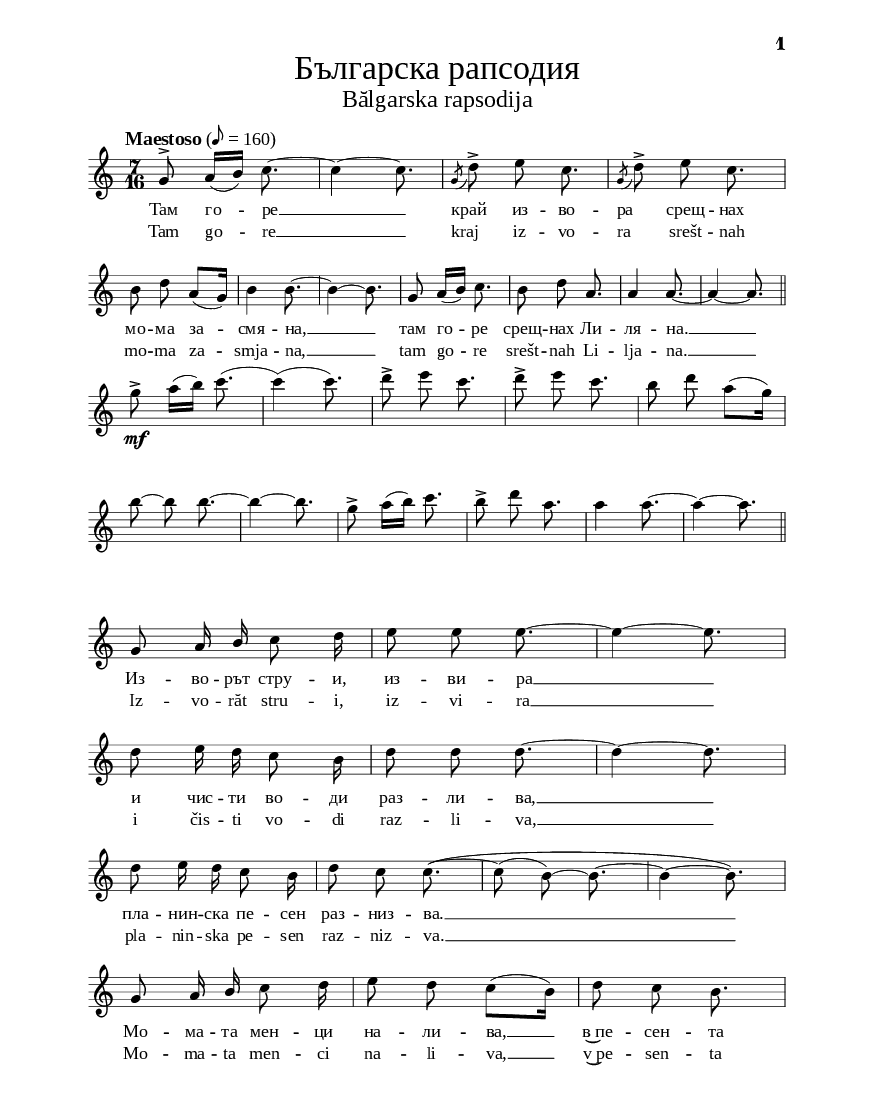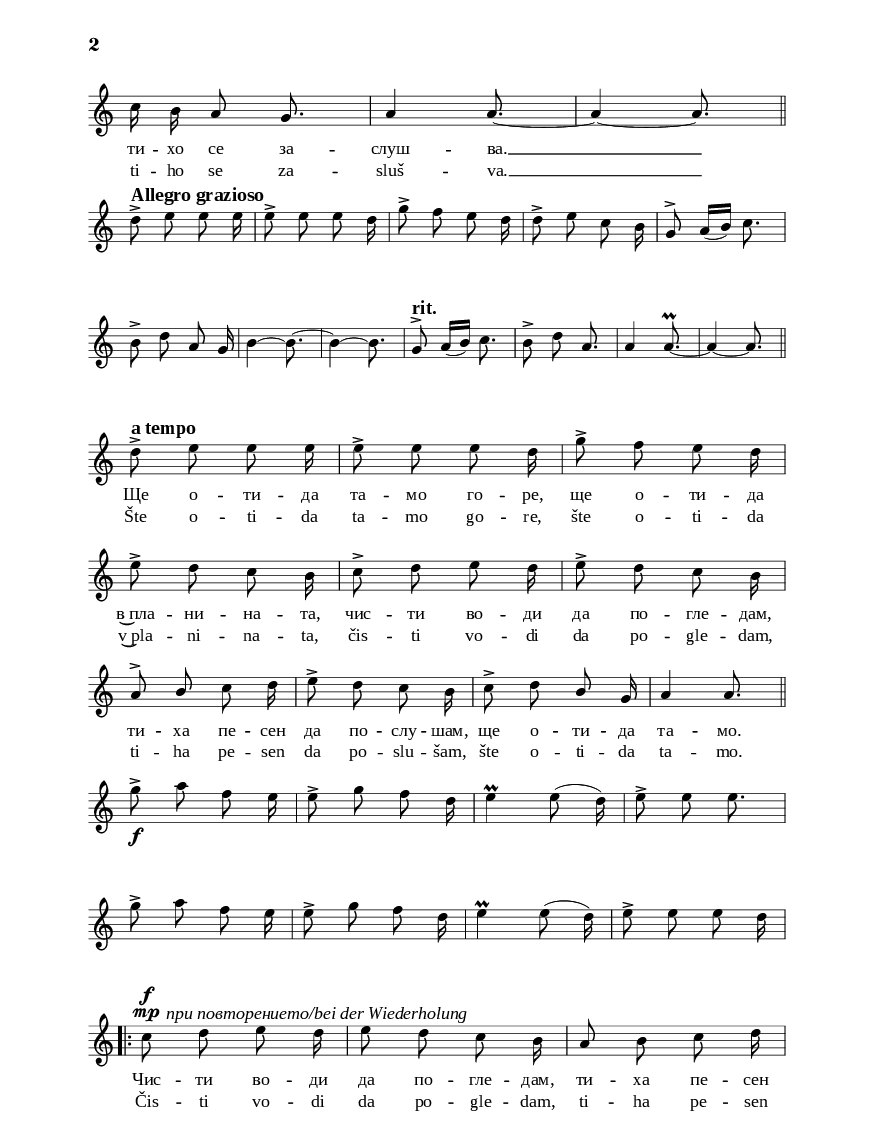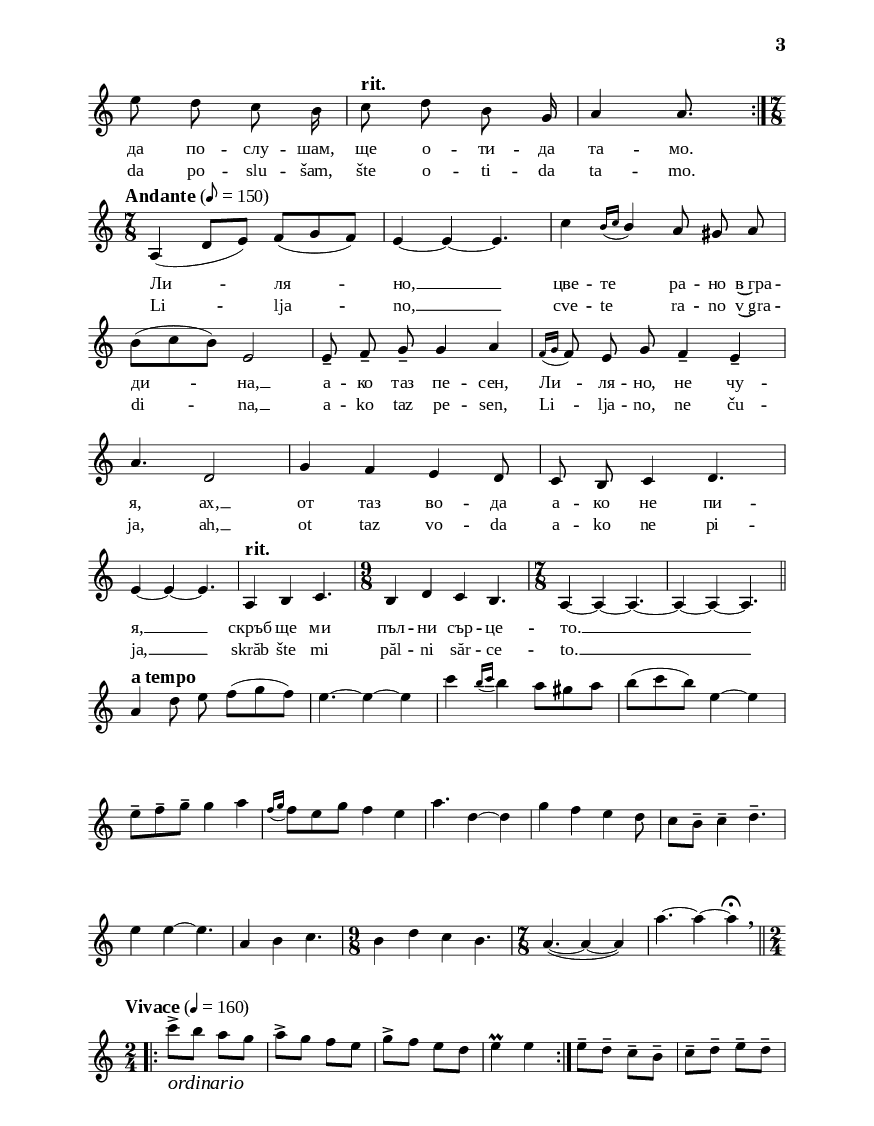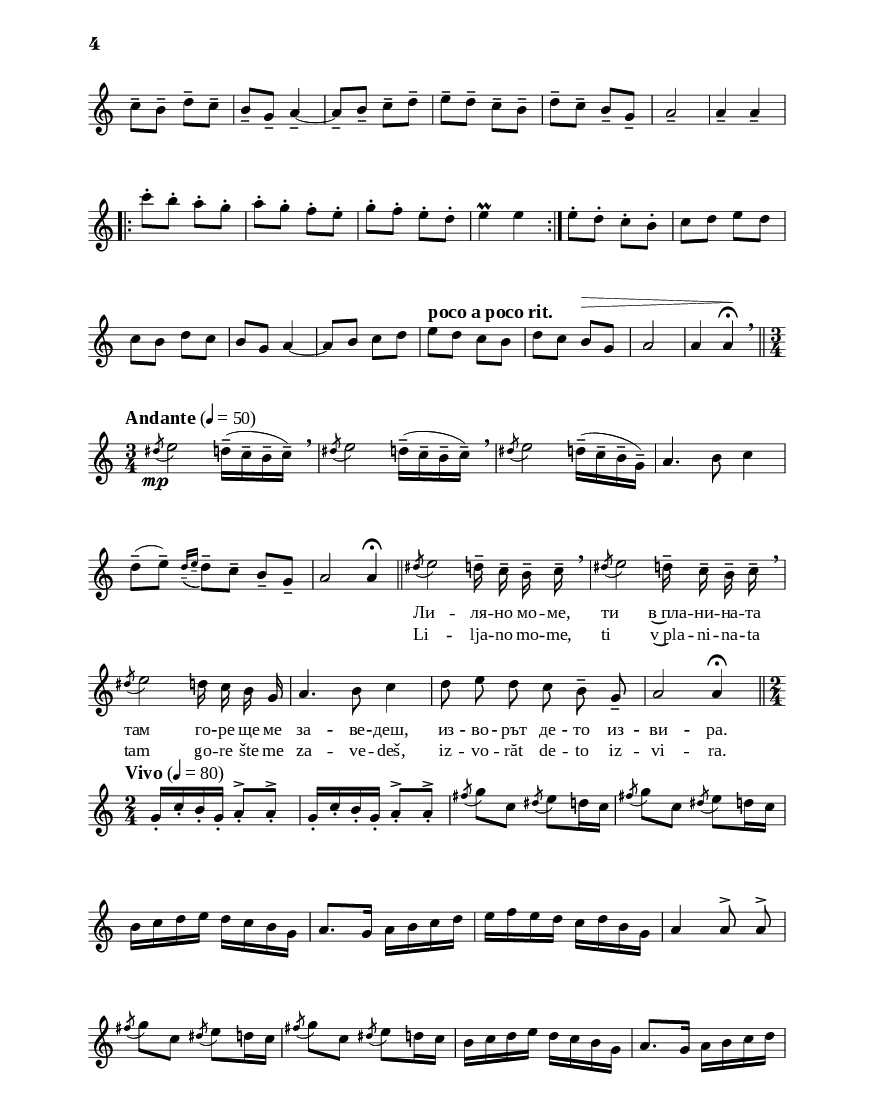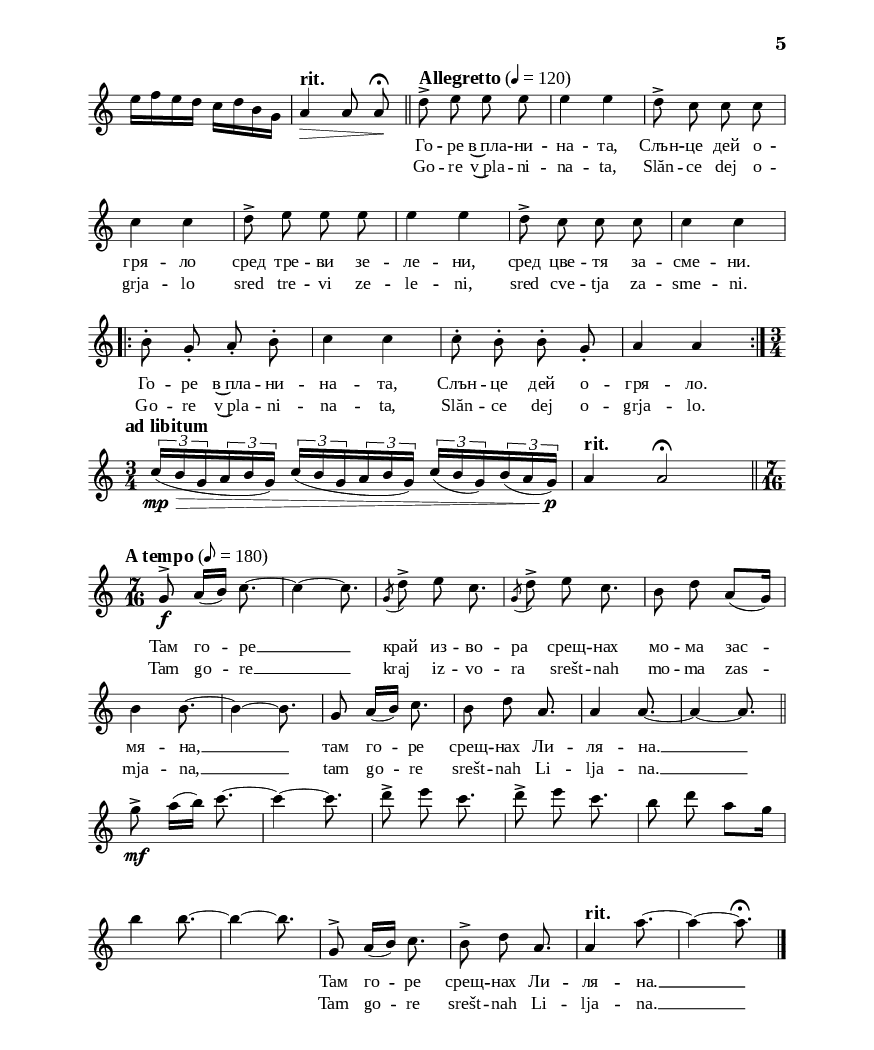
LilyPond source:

\version "2.24.4"

\include "include/globals.ily"

\bookpart {
  \label #'ref146
  \tocItem \markup "Българска рапсодия – Bălgarska rapsodija"
  \include "include/bookpart-paper.ily"
  \score {
    \include "include/score-layout.ily"

    \new Voice \relative c' {
      \clef treble
      \key c \major
      \time 7/16
      \tempoFunc "Maestoso" 8 "160"
      \autoBeamOff
      g'8^\accent a16([b]) c8. ~ | \noBreak
      c4 ~ c8. | \noBreak
      \acciaccatura {g8} d'^\accent e c8. | \noBreak
      \acciaccatura {g8} d'^\accent e c8. | \break
      b8 d a([g16]) | \noBreak

      b4 b8. ~| b4 ~ b8. | \noBreak
      g8 a16([b]) c8. | \noBreak
      b8 d a8. | \noBreak
      a4 a8. ~ | a4 ~ a8. | \bar "||" \break

      g'8\accent_\mf a16[(b)] c8.( | \noBreak
      c4)(c8.) | \noBreak
      d8\accent e c8. | \noBreak
      d8\accent e c8. | \noBreak
      b8 d a([g16]) | \break
      b8 ~ b8 b8. ~ | \noBreak
      b4 ~ b8. | \noBreak
      g8 \accent a16 ([b]) c8. | \noBreak
      b8\accent d a8. | \noBreak
      a4 a8. ~ | \noBreak
      a4 ~ a8. | \bar "||" \break

      g,8 a16 \stemUp b \stemNeutral c8 d16 | \noBreak
      e8 e e8. ~ | \noBreak
      e4 ~ e8. | \break
      d8 e16 d16 c8 b16 | \noBreak
      d8 d d8. ~ | \noBreak

      d4 ~ d8. | \break

      d8 e16 d16 c8 b16 | \noBreak
      d8 c8  c8. ~ \( |\noBreak
      c8 ( b) ~ b8. ~ | \noBreak
      b4 ~ b8. \) | \break
      g8 a16 \stemUp b \stemNeutral c8 d16 | \noBreak
      e8 d c8([b16]) | \noBreak

      d8 c b8. | \break
      c16 b a8 g8. | \noBreak
      a4 a8. ~| \noBreak
      a4 ~ a8. | \bar "||" \break
      \tempo "Allegro grazioso" d8^\accent e e e16 | \noBreak
      e8^\accent e e d16 | \noBreak

      g8^\accent f e d16 | \noBreak
      d8^\accent e c b16 | \noBreak
      g8^\accent a16([b]) c8. | \break
      b8^\accent d a g16 | \noBreak
      b4~ b8. ~ | \noBreak
      b4 ~ b8. | \noBreak
      \tempo "rit." g8^\accent a16([b]) c8. | \noBreak

      b8^\accent d a8. | \noBreak
      a4 a8.\prall ~ | \noBreak
      a4 ~ a8. | \bar "||" \break
      \tempo "a tempo" d8\accent e e e16 | \noBreak
      e8\accent e e d16 | \noBreak
      g8\accent f e d16 | \break

      e8\accent d c b16 | \noBreak
      c8\accent d e d16 | \noBreak
      e8\accent d c b16 | \break
      a8^\accent \stemUp b \stemNeutral c d16 | \noBreak

      e8\accent d c b16 | \noBreak
      c8\accent d \stemUp b \stemNeutral g16 | \noBreak
      a4 a8. | \bar "||"  \break
      g'8\f^\accent a f e16 | \noBreak
      e8^\accent g f d16 | \noBreak

      e4 \prall e8 (d16) | \noBreak
      e8^\accent e e8. | \break
      g8^\accent a f e16 | \noBreak
      e8^\accent g f d16 | \noBreak
      e4\prall e8 (d16) | \noBreak
      e8^\accent e e d16  |  \break

      \bar ".|:-|"
      c8 ^\markup{ \dynamic f } ^\mp d^\markup{ \hspace #-4.5 \large \italic{при повторението/bei der Wiederholung} }  e d16 | \noBreak
      e8 d c b16 | \noBreak
      a8 b c d16 | \break
      e8 d c b16 | \noBreak
      \tempo "rit." c8 d b g16 | \noBreak
      a4 a8. | \break \bar ":|."

      \time 7/8  \tempoFunc "Andante" 8 "150" a,4 (d8[e]) f8([ g f]) | e4 ~ e4 ~ e4. | \noBreak

      c'4 \acciaccatura{ b16[c] } \stemUp b4 \stemNeutral a8 gis a8 | \break b8([c b])  e,2 |

      e8\tenuto f\tenuto g\tenuto  g4 a4 |  \noBreak

      \acciaccatura {f16[g]}  f8 e g  f4\tenuto e4\tenuto | \break
      a4. d,2 | g4 f e d8 |   c b c4 d4. | \break e4 ~ e4 ~ e4. | \noBreak

      \tempo "rit." a,4 b c4. | \time 9/8 b4 d c b4. | \noBreak
      \time 7/8
      a4 ~ a4 ~ a4. ~ | a4 ~ a4 ~ a4. | \bar "||"  \break
      \tempo "a tempo" a'4  d8 e  f([ g f]) | e4. ~ e4 ~ e4 |  \noBreak

      c'4 \acciaccatura{ b16[c] } b4 a8 [gis  a] | b8 ( [c8 b]) e,4 ~ e4 | \break


      e8\tenuto[f\tenuto g\tenuto] g4 a4 | \noBreak
      \acciaccatura { f16[g] } f8[e g] f4 e | \noBreak

      a4. d,4 ~ d4 | \noBreak
      g4 f e d8 | \noBreak

      c [b\tenuto] c4\tenuto d4.\tenuto| \break e4 e4 ~ e4. |
      a,4 b c4. | \time 9/8 b4 d c b4. | \noBreak
      \time 7/8 a4.~ ( a4 ~ a4) | a'4. ~ a4 ~ a4 \fermata \breathe | \bar "|" \time 2/4 \break    \bar ".|:-||"

      \tempoFunc "Vivace" 4 "160"  c8_\markup{ \huge \italic {ordinario} }\accent[b] a[g] | \noBreak
      a\accent[g] f[e] | \noBreak
      g\accent[f] e[d] | \noBreak
      e4\prall e | \noBreak \bar ":|."

      e8\tenuto[d]\tenuto c\tenuto[b]\tenuto | \noBreak
      c\tenuto[d]\tenuto e\tenuto[d]\tenuto | \break

      c\tenuto[b]\tenuto d\tenuto[c]\tenuto | \noBreak
      b\tenuto[g]\tenuto a4\tenuto~ | \noBreak
      a8\tenuto[b]\tenuto c\tenuto[d]\tenuto | \noBreak
      e\tenuto[d]\tenuto c\tenuto[b]\tenuto | \noBreak
      d\tenuto[c]\tenuto b\tenuto[g]\tenuto | \noBreak
      a2\tenuto | \noBreak
      a4\tenuto a\tenuto | \break \bar ".|:-|"


      c'8\staccato[b]\staccato a\staccato[g]\staccato | \noBreak
      a\staccato[g]\staccato f\staccato[e]\staccato | \noBreak
      g\staccato[f]\staccato e\staccato[d]\staccato | \noBreak
      e4\prall e | \noBreak  \bar ":|."

      e8\staccato[d]\staccato c\staccato[b]\staccato | \noBreak
      c[d] e[d] | \break

      c[b] d[c] | \noBreak
      b[g] a4~ | \noBreak
      a8[b] c[d] | \noBreak
      \tempo "poco a poco rit." e [d] c[b] | \noBreak
      d [c]  b^\>[g]  | \noBreak
      a2 | \noBreak
      a4 a \! \fermata \override BreathingSign.extra-spacing-width = #'(-2 . 0) \breathe | \bar "||" \time 3/4 \break

      \tempoFunc "Andante" 4 "50" \acciaccatura { dis8\mp } e2 d16\tenuto([c\tenuto b\tenuto c\tenuto]) \breathe | \noBreak
      \acciaccatura { dis8 } e2 d16\tenuto([c\tenuto  b\tenuto  c\tenuto])  \breathe | \noBreak
      \acciaccatura { dis8 } e2 d16\tenuto([c\tenuto b\tenuto g\tenuto]) | \noBreak
      a4. b8 c4 \break

      d8\tenuto([e\tenuto]) \acciaccatura { d16\tenuto([e\tenuto] } d8\tenuto)[c\tenuto] b\tenuto [g\tenuto] | \noBreak
      a2 a4 \fermata \bar "||" \noBreak
      \acciaccatura { dis8 } e2 d16\tenuto c\tenuto b\tenuto c\tenuto  \breathe | \noBreak
      \acciaccatura { dis8 } e2 d16\tenuto c\tenuto b\tenuto c\tenuto  \breathe | \break

      \acciaccatura { dis8 } e2 d16 c b g | \noBreak
      a4. b8 c4 | \noBreak
      d8 e d c b\tenuto g\tenuto | \noBreak
      a2 a4 \fermata | \noBreak \bar "||" \time 2/4 \break

      \tempoFunc "Vivo" 4 "80" g16_\staccato[c_\staccato b_\staccato g_\staccato] a8_\staccato ^\accent[a_\staccato ^\accent] | \noBreak
      g16_\staccato[c_\staccato b_\staccato g_\staccato] a8_\staccato^\accent[a_\staccato^\accent] | \noBreak
      \acciaccatura { fis'8 } g[c,] \acciaccatura { dis } e[d16 c] | \noBreak
      \acciaccatura { fis8 } g[c,] \acciaccatura { dis } e[d16 c] | \break

      b16[c d e] d[c b g] | \noBreak
      a8.[g16] a[b c d] | \noBreak
      e[f e d] c[d b g] | \noBreak
      a4 a8^\accent a^\accent \break

      \acciaccatura { fis'8 } g[c,] \acciaccatura { dis } e[d16 c] | \noBreak
      \acciaccatura { fis8 } g[c,] \acciaccatura { dis } e[d16 c] | \noBreak
      b[c d e] d[c b g] | \noBreak
      a8.[g16] a[b c d] | \break

      e[f e d] c[d b g] | \noBreak
      \tempo "rit." a4\>  a8 a \!  \fermata | \bar "||" \noBreak
      \tempoFunc "Allegretto" 4 "120" d^\accent e e e | \noBreak
      e4 e | \noBreak
      d8^\accent c c c | \break

      c4 c | \noBreak
      d8^\accent e e e | \noBreak
      e4 e | \noBreak
      d8^\accent c c c | \noBreak
      c4 c | \break \bar ".|:-|"
      b8^\staccato g_\staccato a_\staccato b^\staccato | \noBreak
      c4 c | \noBreak
      c8^\staccato b^\staccato b^\staccato g_\staccato | \noBreak
      a4 a |
      \time 3/4 \break \bar ":|."

      %\override TupletBracket.positions = #'(3 . 3)
      \tempo "ad libitum"
      \tuplet 3/2 8 { c16\>\mp([b g a b g]) c16([b g a b g]) c16([b g) b(a g\!\p])  } | \noBreak
      \tempo"rit." a4 a2 \fermata | \bar "||" \time 7/16 \break

      \tempoFunc "A tempo" 8 "180" g8\f^\accent a16([b]) c8.~ | \noBreak
      c4~ c8. | \noBreak
      \acciaccatura { g8 } d'^\accent e c8. | \noBreak
      \acciaccatura { g8 } d'^\accent e c8. | \noBreak
      b8 d a([g16]) | \break
      b4 b8. ~ | b4 ~ b8. |\noBreak
      g8 a16([b]) c8. | \noBreak
      b8 d a8. | \noBreak
      a4 a8. ~ | a4 ~ a8. \bar "||" \break
      g'8\mf\accent a16([b]) c8.~ | \noBreak
      c4~ c8. | \noBreak
      d8\accent e c8. | \noBreak
      d8\accent e c8. | \noBreak
      b8 d a[g16]| \break
      b4 b8. ~ | b4 ~ b8. | \noBreak
      g,8^\accent a16([b]) c8. | \noBreak
      b8^\accent d a8. \tempo "rit." | \noBreak
      a4 a'8. ~ | \noBreak
      a4 ~ a8. \fermata | \bar "|."
    }

    \addlyrics {
      Там го -- ре __ край из -- во -- ра срещ -- нах мо -- ма за --
      смя -- на, __ там го -- ре срещ -- нах Ли -- ля -- на. __ ""
      \repeat unfold 21 { \skip 1 }
      Из -- во -- рът стру -- и, из -- ви -- ра __ и чис -- ти во -- ди раз -- ли -- ва, __
      пла -- нин -- ска пе -- сен раз -- низ -- ва. __
      Mо -- ма -- та мен -- ци на -- ли -- ва, __
      в~пе -- сен -- та ти -- хо се за -- слуш -- ва. __ ""
      \repeat unfold 31 { \skip 1  }
      Ще о -- ти -- да та -- мо го -- ре, ще о -- ти -- да
      в~пла -- ни -- на -- та, чис -- ти во -- ди да по -- гле -- дам, ти -- ха пе -- сен
      да по -- слу -- шам, ще о -- ти -- да та -- мо.
      \repeat unfold 27 { \skip 2 }
      Чис -- ти во -- ди да по -- гле -- дам, ти -- ха пе -- сен да по -- слу -- шам,
      ще о -- ти -- да та -- мо. Ли -- ля -- но, __
      цве -- те ра -- но в~гра -- ди -- на, __ а -- ко таз пе -- сен,
      Ли -- ля -- но, не чу -- я, ах, __ от таз во -- да а -- ко не пи -- я, __
      скръб ще ми пъл -- ни сър -- це -- то. __ ""
      \repeat unfold 97 { \skip 1 }
      Ли -- ля -- но мо -- ме, ти в~пла -- ни -- на -- та
      там го -- ре ще ме за -- ве -- деш, из -- во -- рът де -- то из -- ви -- ра.
      \repeat unfold 30 { \skip 1 }
      Го -- ре в~пла -- ни -- на -- та, Слън -- це дей о --
      гря -- ло сред тре -- ви зе -- ле -- ни, сред цве -- тя за -- сме -- ни.
      Го -- ре в~пла -- ни -- на -- та, Слън -- це дей о -- гря -- ло.
      \repeat unfold 5 { \skip 1 }
      Там го -- ре __ край из -- во -- ра срещ -- нах мо -- ма зас -- мя -- на, __
      там го -- ре срещ -- нах Ли -- ля -- на. __ ""
      \repeat unfold 13 { \skip 1 }
      Там го -- ре срещ -- нах Ли -- ля -- на. __ ""
    }
    \addlyrics {
      Tam go -- re __ kraj iz -- vo -- ra srešt -- nah mo -- ma za --
      smja -- na, __ tam go -- re srešt -- nah Li -- lja -- na. __ ""
      \repeat unfold 21 { \skip 1 }
      Iz -- vo -- răt stru -- i, iz -- vi -- ra __ i čis -- ti vo -- di raz -- li -- va, __
      pla -- nin -- ska pe -- sen raz -- niz -- va. __
      Mo -- ma -- ta men -- ci na -- li -- va, __
      v~pe -- sen -- ta ti -- ho se za -- sluš -- va. __ ""
      \repeat unfold 31 { \skip 1  }
      Šte o -- ti -- da ta -- mo go -- re, šte o -- ti -- da
      v~pla -- ni -- na -- ta, čis -- ti vo -- di da po -- gle -- dam, ti -- ha pe -- sen
      da po -- slu -- šam, šte o -- ti -- da ta -- mo.
      \repeat unfold 27 { \skip 2 }
      Čis -- ti vo -- di da po -- gle -- dam, ti -- ha pe -- sen da po -- slu -- šam,
      šte o -- ti -- da ta -- mo. Li -- lja -- no, __
      cve -- te ra -- no v~gra -- di -- na, __ a -- ko taz pe -- sen,
      Li -- lja -- no, ne ču -- ja, ah, __ ot taz vo -- da a -- ko ne pi -- ja, __
      skrăb šte mi păl -- ni săr -- ce -- to. __ ""
      \repeat unfold 97 { \skip 1 }
      Li -- lja -- no mo -- me, ti v~pla -- ni -- na -- ta
      tam go -- re šte me za -- ve -- deš, iz -- vo -- răt de -- to iz -- vi -- ra.
      \repeat unfold 30 { \skip 1 }
      Go -- re v~pla -- ni -- na -- ta, Slăn -- ce dej o --
      grja -- lo sred tre -- vi ze -- le -- ni, sred cve -- tja za -- sme -- ni.
      Go -- re v~pla -- ni -- na -- ta, Slăn -- ce dej o -- grja -- lo.
      \repeat unfold 5 { \skip 1 }
      Tam go -- re __ kraj iz -- vo -- ra srešt -- nah mo -- ma zas -- mja -- na, __
      tam go -- re srešt -- nah Li -- lja -- na. __ ""
      \repeat unfold 13 { \skip 1 }
      Tam go -- re srešt -- nah Li -- lja -- na. __ ""
    }

    \header {
      title = \titleFunc "Българска рапсодия" "Bălgarska rapsodija"
    }

    \midi{}

  } % score

  \pageBreak
  % include foreign translation(s) of the song
  \version "2.24.4"

\markup \fill-line { \fontsize #deTitleFontSize "Bulgarische Rapsodie" }
\markup \null
\markup \null
\markup \abs-fontsize #10 {
       \fill-line {
  \override #`(baseline-skip . ,deCoupletBaselineSkip)

  \column {

    \line { " "Dort oben bei der Quelle habe ich }

    \line { " "ein lächelndes Mädchen getroffen,}

    \line { " "dort oben habe ich Liljana getroffen.}

    \vspace #0.5

    \line { " "Die Quelle strömt und quillt}

    \line { " "und vergießt das reine Wasser}

    \line { " "und stimmt ein Berglied an.}

    \line { " "Das Mädchen füllt die Kupferkessel}

    \line { " "und lauscht dem Lied.}

     \vspace #0.5

    \line { " "Ich werde dort hinaufgehen,}

    \line { " "ich werde in die Berge gehen,}

    \line { " "damit ich dem reinen Wasser zuschaue }

    \line { " "und dem leisen Lied lausche,}

    \line { " "ich gehe dorthin.}
    \vspace #0.5

    \line { " "Damit ich dem reinen Wasser zuschaue,}

    \line { " "damit ich dem leisen Lied lausche,}

    \line { " " werde ich dorthin gehen.}

    \vspace #0.5

    \line { " "Oh, Liliana, frühe Blume im Garten,}

    \line { " "wenn ich dieses Lied, oh, Liliana, nicht höre, ah,}

    \line { " " wenn ich von diesem Wasser nicht trinke}

    \line { " "wird Gram mein Herz erfüllen.}

  \vspace #0.5

    \line { " "Oh, Liliana, Mädchen,}

    \line { " "du wirst mich dort hinauf ins Gebirge bringen,}

    \line { " "dorthin, wo die Quelle entspringt.}

     \vspace #0.5

    \line { " "Oben im Gebirge,}

    \line { " "wo die Sonne aufgegangen ist,}

    \line { " "zwischen den grünen Gräsern,}

    \line { " "zwischen den lächelnden Blumen.}

    \line { " "Oben im Gebirge,}

    \line { " "wo die Sonne aufgegangen ist.}
    \line { " "Oben im Gebirge,}

    \line { " "wo die Sonne aufgegangen ist.}
   \vspace #0.5

    \line { " "Dort oben bei der Quelle }

    \line { " "traf ich ein lächelndes Mädchen,}

    \line { " "dort oben traf ich Liljana.}

  }
       }
}


} % bookpart
